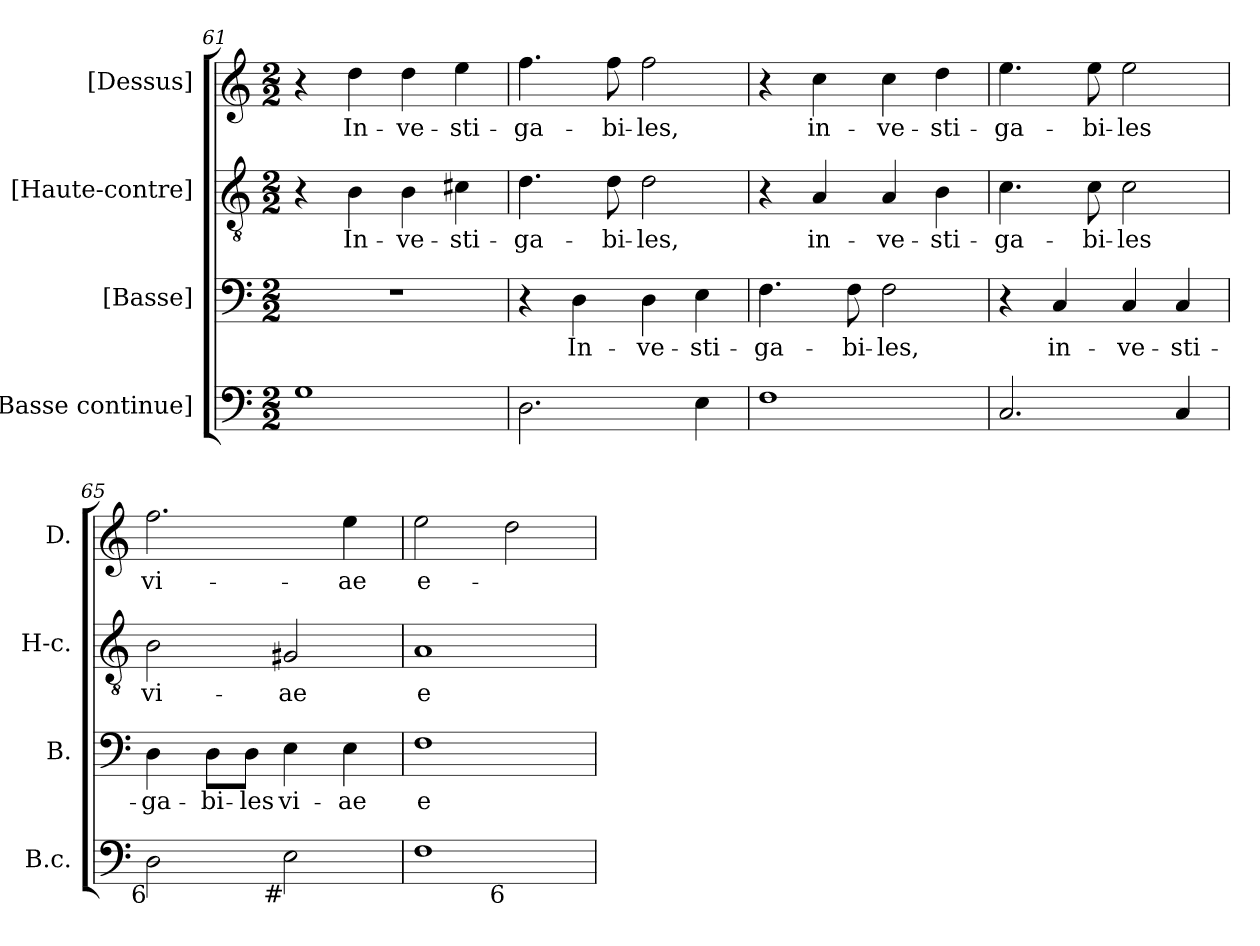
**kern	**kern	**text	**kern	**text	**kern	**text
*part4	*part3	*part3	*part2	*part2	*part1	*part1
*staff4	*staff3	*staff3	*staff2	*staff2	*staff1	*staff1
*I"[Basse continue]	*I"[Basse]	*	*I"[Haute-contre]	*	*I"[Dessus]	*
*I'B.c.	*I'B.	*	*I'H-c.	*	*I'D.	*
*clefF4	*clefF4	*	*clefGv2	*	*clefG2	*
*	*	*	*ITrd7c12	*	*	*
*k[]	*k[]	*	*k[]	*	*k[]	*
*a:	*a:	*	*a:	*	*a:	*
*M2/2	*M2/2	*	*M2/2	*	*M2/2	*
=61	=61	=61	=61	=61	=61	=61
1Gi	1r	.	4r	.	4r	.
!	!	!	!	!LO:LY:b:color=#000000	!	!
!	!	!	!	!	!	!LO:LY:b:color=#000000
.	.	.	4BBi\	In-	4ddi\	In-
!	!	!	!	!LO:LY:b:color=#000000	!	!
!	!	!	!	!	!	!LO:LY:b:color=#000000
.	.	.	4BBi\	-ve-	4ddi\	-ve-
!	!	!	!	!LO:LY:b:color=#000000	!	!
!	!	!	!	!	!	!LO:LY:b:color=#000000
.	.	.	4C#Xi\	-sti-	4eei\	-sti-
!!LO:LB:g=z
=62	=62	=62	=62	=62	=62	=62
!	!	!	!	!LO:LY:b:color=#000000	!	!
!	!	!	!	!	!	!LO:LY:b:color=#000000
2.Di\	4r	.	4.Di\	-ga-	4.ffi\	-ga-
!	!	!LO:LY:b:color=#000000	!	!	!	!
.	4Di\	In-	.	.	.	.
!	!	!	!	!LO:LY:b:color=#000000	!	!
!	!	!	!	!	!	!LO:LY:b:color=#000000
.	.	.	8Di\	-bi-	8ffi\	-bi-
!	!	!LO:LY:b:color=#000000	!	!	!	!
!	!	!	!	!LO:LY:b:color=#000000	!	!
!	!	!	!	!	!	!LO:LY:b:color=#000000
.	4Di\	-ve-	2Di\	-les,	2ffi\	-les,
!	!	!LO:LY:b:color=#000000	!	!	!	!
4Ei\	4Ei\	-sti-	.	.	.	.
=63	=63	=63	=63	=63	=63	=63
!	!	!LO:LY:b:color=#000000	!	!	!	!
1Fi	4.Fi\	-ga-	4r	.	4r	.
!	!	!	!	!LO:LY:b:color=#000000	!	!
!	!	!	!	!	!	!LO:LY:b:color=#000000
.	.	.	4AAi/	in-	4cci\	in-
!	!	!LO:LY:b:color=#000000	!	!	!	!
.	8Fi\	-bi-	.	.	.	.
!	!	!LO:LY:b:color=#000000	!	!	!	!
!	!	!	!	!LO:LY:b:color=#000000	!	!
!	!	!	!	!	!	!LO:LY:b:color=#000000
.	2Fi\	-les,	4AAi/	-ve-	4cci\	-ve-
!	!	!	!	!LO:LY:b:color=#000000	!	!
!	!	!	!	!	!	!LO:LY:b:color=#000000
.	.	.	4BBi\	-sti-	4ddi\	-sti-
=64	=64	=64	=64	=64	=64	=64
!	!	!	!	!LO:LY:b:color=#000000	!	!
!	!	!	!	!	!	!LO:LY:b:color=#000000
2.Ci/	4r	.	4.Ci\	-ga-	4.eei\	-ga-
!	!	!LO:LY:b:color=#000000	!	!	!	!
.	4Ci/	in-	.	.	.	.
!	!	!	!	!LO:LY:b:color=#000000	!	!
!	!	!	!	!	!	!LO:LY:b:color=#000000
.	.	.	8Ci\	-bi-	8eei\	-bi-
!	!	!LO:LY:b:color=#000000	!	!	!	!
!	!	!	!	!LO:LY:b:color=#000000	!	!
!	!	!	!	!	!	!LO:LY:b:color=#000000
.	4Ci/	-ve-	2Ci\	-les	2eei\	-les
!	!	!LO:LY:b:color=#000000	!	!	!	!
4Ci/	4Ci/	-sti-	.	.	.	.
=65	=65	=65	=65	=65	=65	=65
!	!	!LO:LY:b:color=#000000	!	!	!	!
!	!	!	!	!LO:LY:b:color=#000000	!	!
!LO:TX:b:rj:t=6	!	!	!	!	!	!
!	!	!	!	!	!	!LO:LY:b:color=#000000
2Di\	4Di\	-ga-	2BBi\	vi-	2.ffi\	vi-
!	!	!LO:LY:b:color=#000000	!	!	!	!
.	8Di\L	-bi-	.	.	.	.
!	!	!LO:LY:b:color=#000000	!	!	!	!
.	8Di\J	-les	.	.	.	.
!	!	!LO:LY:b:color=#000000	!	!	!	!
!LO:TX:b:rj:t=#	!	!	!	!	!	!
!	!	!	!	!LO:LY:b:color=#000000	!	!
2Ei\	4Ei\	vi-	2GG#Xi/	-ae	.	.
!	!	!LO:LY:b:color=#000000	!	!	!	!
!	!	!	!	!	!	!LO:LY:b:color=#000000
.	4Ei\	-ae	.	.	4eei\	-ae
=66	=66	=66	=66	=66	=66	=66
!	!	!LO:LY:b:color=#000000	!	!	!	!
!	!	!	!	!LO:LY:b:color=#000000	!	!
!LO:TX:b:rj:t=7	!	!	!	!	!	!
!	!	!	!	!	!	!LO:LY:b:color=#000000
*^	*	*	*	*	*	*
1Fi	2ryy	1Fi	e-	1AAi	e-	2eei\	e-
!	!LO:TX:b:rj:t=6	!	!	!	!	!	!
.	2ryy	.	.	.	.	2ddi\	.
*v	*v	*	*	*	*	*	*
=	=	=	=	=	=	=
*-	*-	*-	*-	*-	*-	*-
